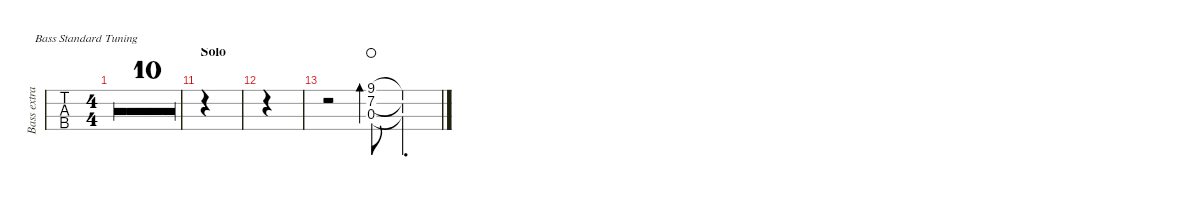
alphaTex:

\defaultSystemsLayout 4
\hideDynamics
\bracketExtendMode nobrackets
\otherSystemsTrackNameOrientation horizontal
\track ("Bass extra" "Bass extra") {multiBarRest instrument electricbassfinger}
\staff {tabs}
\tuning (G2 D2 A1 E1)
\ts (4 4)
\tempo 140
\clef f4
\ks c
|
|
|
|
|
|
|
|
|
|
\section ("" "Solo")
|
|
r.2 (7.2{ac} 9.1{ac} 0.3{ac}).8{bd 30 waho} (7.2{t} 9.1{t} 0.3{t}).4{d}
